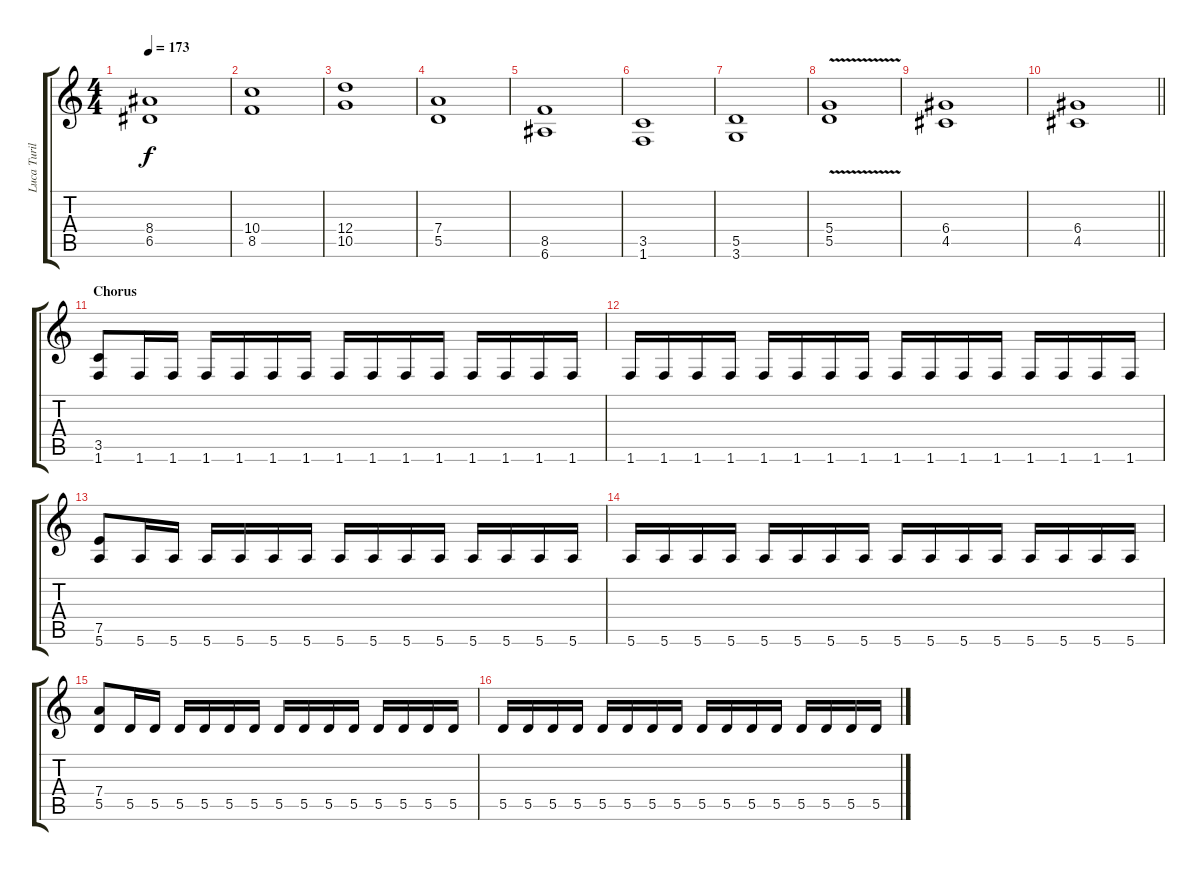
\track ("Luca Turilli" "Luca Turil") {instrument overdrivenguitar}
\staff {score tabs}
\tuning (E4 B3 G3 D3 A2 E2) {hide}
\ts (4 4)
\tempo 173
\clef g2
\ks c
(8.4 6.5).1{dy f} |
(10.4 8.5).1 |
(12.4 10.5).1 |
(7.4 5.5).1 |
(8.5 6.6).1 |
(3.5 1.6).1 |
(5.5 3.6).1 |
(5.4{v} 5.5{v}).1 |
(6.4 4.5).1 |
\barLineRight lightlight
(6.4 4.5).1 |
\section ("" "Chorus")
(3.5 1.6).8 1.6.16 1.6.16 1.6.16 1.6.16 1.6.16 1.6.16 1.6.16 1.6.16 1.6.16 1.6.16 1.6.16 1.6.16 1.6.16 1.6.16 |
1.6.16 1.6.16 1.6.16 1.6.16 1.6.16 1.6.16 1.6.16 1.6.16 1.6.16 1.6.16 1.6.16 1.6.16 1.6.16 1.6.16 1.6.16 1.6.16 |
(7.5 5.6).8 5.6.16 5.6.16 5.6.16 5.6.16 5.6.16 5.6.16 5.6.16 5.6.16 5.6.16 5.6.16 5.6.16 5.6.16 5.6.16 5.6.16 |
5.6.16 5.6.16 5.6.16 5.6.16 5.6.16 5.6.16 5.6.16 5.6.16 5.6.16 5.6.16 5.6.16 5.6.16 5.6.16 5.6.16 5.6.16 5.6.16 |
(7.4 5.5).8 5.5.16 5.5.16 5.5.16 5.5.16 5.5.16 5.5.16 5.5.16 5.5.16 5.5.16 5.5.16 5.5.16 5.5.16 5.5.16 5.5.16 |
5.5.16 5.5.16 5.5.16 5.5.16 5.5.16 5.5.16 5.5.16 5.5.16 5.5.16 5.5.16 5.5.16 5.5.16 5.5.16 5.5.16 5.5.16 5.5.16
